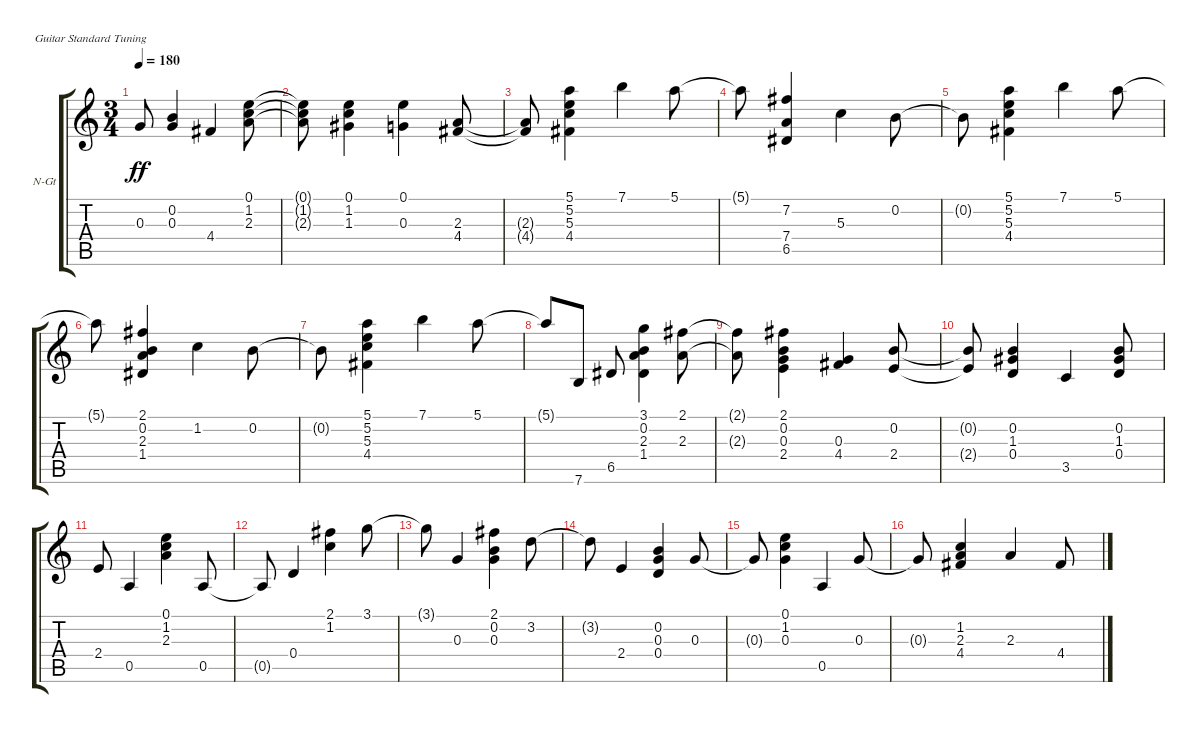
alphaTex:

\bracketExtendMode groupsimilarinstruments
\firstSystemTrackNameOrientation horizontal
\otherSystemsTrackNameOrientation horizontal
\track ("Track 1" "N-Gt") {instrument acousticguitarnylon}
\staff {score tabs}
\tuning (E4 B3 G3 D3 A2 E2)
\ts (3 4)
\tempo 180
\clef g2
\ks c
0.3{t}.8{dy ff} (0.2 0.3).4 4.4.4 (0.1 1.2 2.3).8 |
(0.1{t} 1.2{t} 2.3{t}).8 (0.1 1.2 1.3).4 (0.1 0.3).4 (2.3 4.4).8 |
(2.3{t} 4.4{t}).8 (5.1 5.2 5.3 4.4).4 7.1.4 5.1.8 |
5.1{t}.8 (7.2 7.4 6.5).4 5.3.4 0.2.8 |
0.2{t}.8 (5.1 5.2 5.3 4.4).4 7.1.4 5.1.8 |
5.1{t}.8 (2.1 0.2 2.3 1.4).4 1.2.4 0.2.8 |
0.2{t}.8 (5.1 5.2 5.3 4.4).4 7.1.4 5.1.8 |
5.1{t}.8 7.6.8 6.5.8 (3.1 0.2 2.3 1.4).4 (2.1 2.3).8 |
(2.1{t} 2.3{t}).8 (2.1 0.2 0.3 2.4).4 (0.3 4.4).4 (0.2 2.4).8 |
(0.2{t} 2.4{t}).8 (0.2 1.3 0.4).4 3.5.4 (0.2 1.3 0.4).8 |
2.4.8 0.5.4 (0.1 1.2 2.3).4 0.5.8 |
0.5{t}.8 0.4.4 (2.1 1.2).4 3.1.8 |
3.1{t}.8 0.3.4 (2.1 0.2 0.3).4 3.2.8 |
3.2{t}.8 2.4.4 (0.2 0.3 0.4).4 0.3.8 |
0.3{t}.8 (0.1 1.2 0.3).4 0.5.4 0.3.8 |
0.3{t}.8 (1.2 2.3 4.4).4 2.3.4 4.4.8
